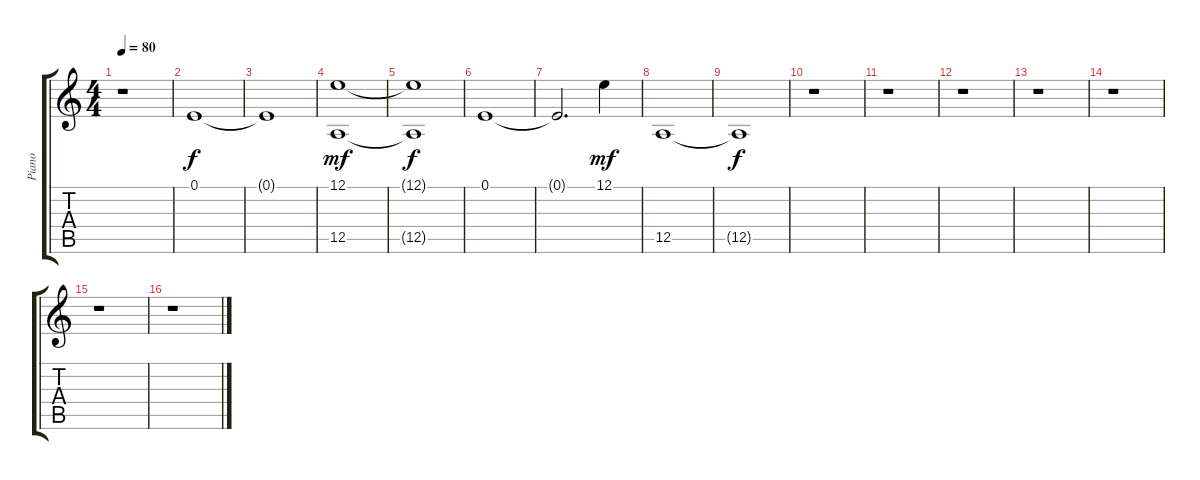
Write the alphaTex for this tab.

\track ("Piano" "Piano") {instrument harpsichord}
\staff {score tabs}
\tuning (E4 B3 G3 D3 A2 E2) {hide}
\ts (4 4)
\tempo 80
\clef g2
\ks c
r.1{dy f} |
0.1.1 |
0.1{t}.1 |
(12.1 12.5).1{dy mf} |
(12.1{t} 12.5{t}).1{dy f} |
0.1.1 |
0.1{t}.2{d} 12.1.4{dy mf} |
12.5.1 |
12.5{t}.1{dy f} |
r.1 |
r.1 |
r.1 |
r.1 |
r.1 |
r.1 |
r.1
